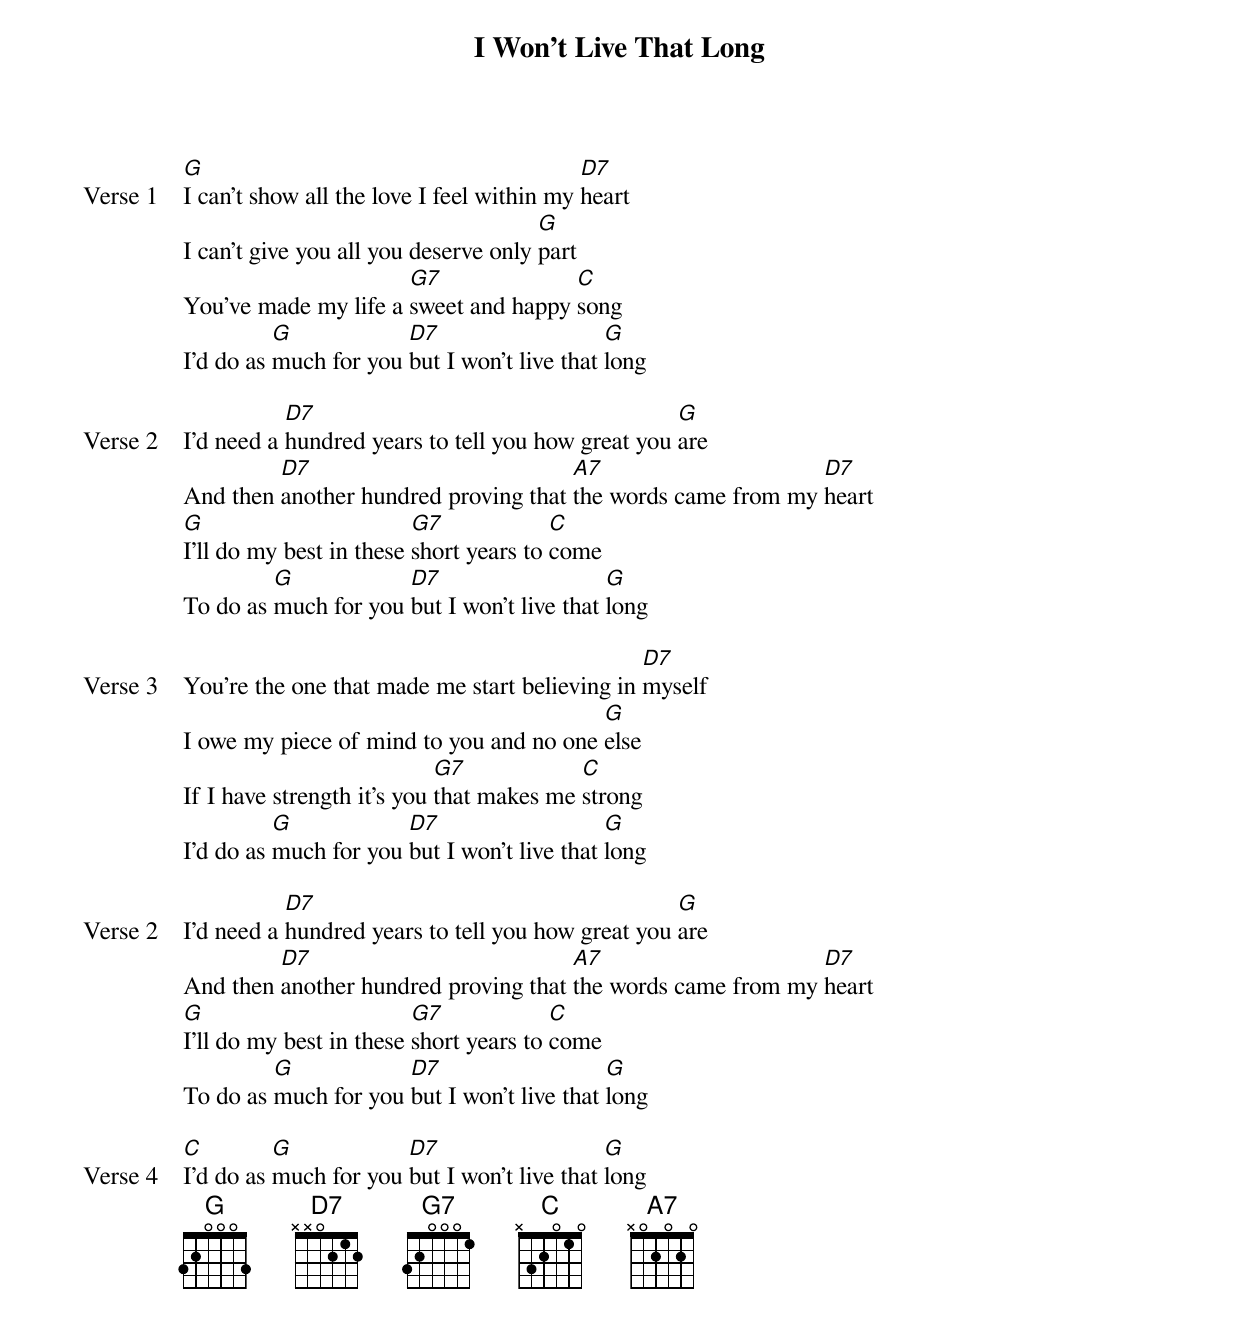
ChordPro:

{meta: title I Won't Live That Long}
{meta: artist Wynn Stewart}
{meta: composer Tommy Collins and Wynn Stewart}
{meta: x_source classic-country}
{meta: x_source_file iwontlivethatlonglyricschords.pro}
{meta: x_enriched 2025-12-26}

{start_of_verse: Verse 1}
[G]I can't show all the love I feel within my [D7]heart
I can't give you all you deserve only [G]part
You've made my life a [G7]sweet and happy [C]song
I'd do as [G]much for you [D7]but I won't live that [G]long
{end_of_verse}

{start_of_verse: Verse 2}
I'd need a [D7]hundred years to tell you how great you [G]are
And then [D7]another hundred proving that [A7]the words came from my [D7]heart
[G]I'll do my best in these [G7]short years to [C]come
To do as [G]much for you [D7]but I won't live that [G]long
{end_of_verse}

{start_of_verse: Verse 3}
You're the one that made me start believing in [D7]myself
I owe my piece of mind to you and no one [G]else
If I have strength it's you [G7]that makes me [C]strong
I'd do as [G]much for you [D7]but I won't live that [G]long
{end_of_verse}

{start_of_verse: Verse 2}
I'd need a [D7]hundred years to tell you how great you [G]are
And then [D7]another hundred proving that [A7]the words came from my [D7]heart
[G]I'll do my best in these [G7]short years to [C]come
To do as [G]much for you [D7]but I won't live that [G]long
{end_of_verse}

{start_of_verse: Verse 4}
[C]I’d do as [G]much for you [D7]but I won't live that [G]long
{end_of_verse}
